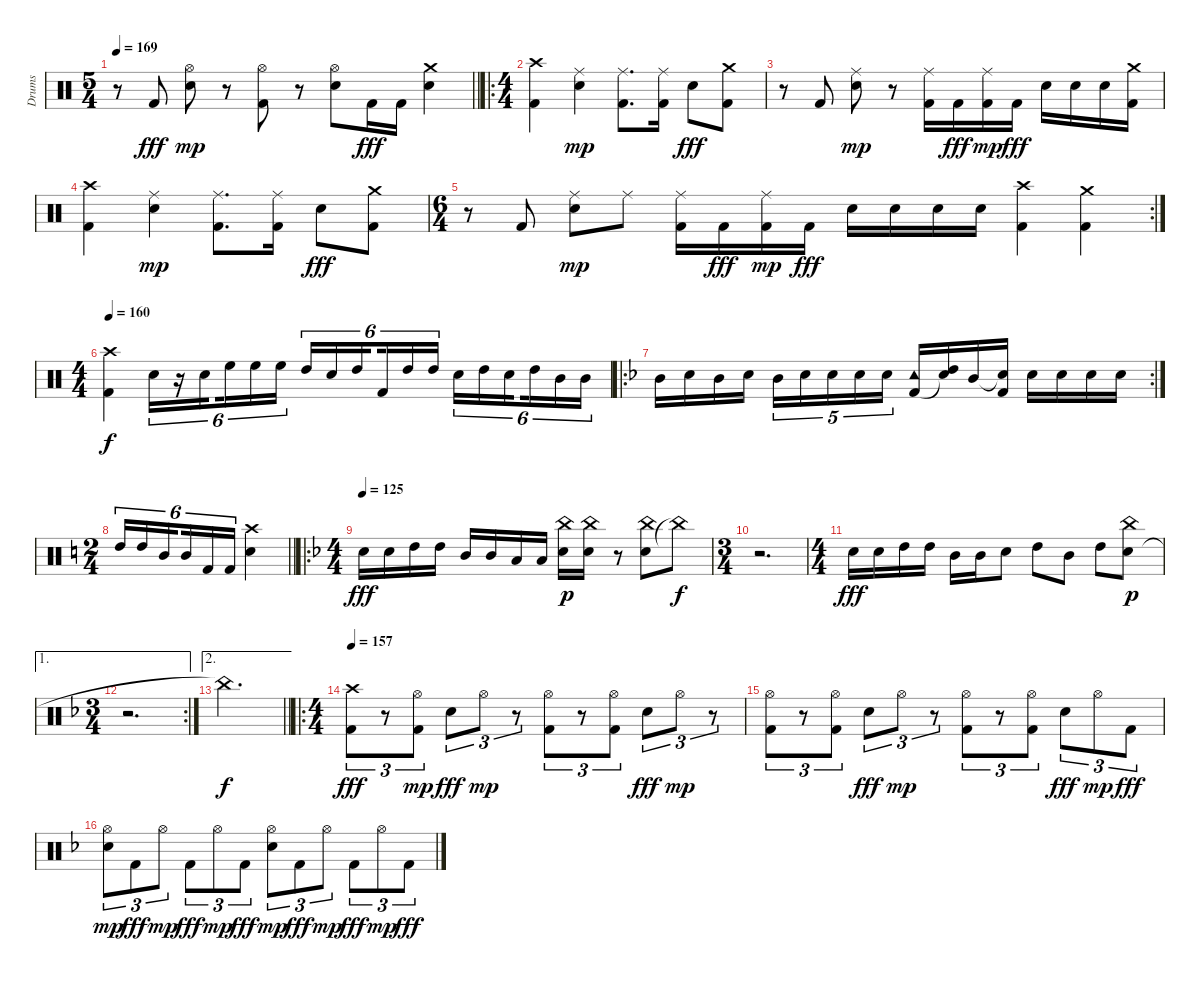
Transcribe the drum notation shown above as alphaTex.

\track ("Drums" "Drums") {instrument percussion}
\staff {score}
\articulation defaults
\ts (5 4)
\tempo 169
\clef neutral
\barLineRight lightlight
\ks c
r.8{dy fff} "Kick (hit) 2".8 ("Electric Snare (hit)" "Hi-Hat (open)").8{dy mp} r.8 ("Kick (hit) 2" "Hi-Hat (open)").8 r.8 ("Electric Snare (hit)" "Hi-Hat (open)").8 "Kick (hit) 2".16{dy fff} "Kick (hit) 2".16 ("Electric Snare (hit)" "Crash medium (hit)").4 |
\ro
\ts (4 4)
("Kick (hit) 2" "Crash high (hit)").4{volume 12} ("Electric Snare (hit)" "Ride (middle)").4{dy mp} ("Kick (hit) 2" "Ride (middle)").8{d} ("Kick (hit) 2" "Ride (middle)").16 "Electric Snare (hit)".8{dy fff} ("Kick (hit) 2" "Crash medium (hit)").8 |
r.8 "Kick (hit) 2".8 ("Electric Snare (hit)" "Ride (middle)").8{dy mp} r.8 ("Kick (hit) 2" "Ride (middle)").16 "Kick (hit) 2".16{dy fff} ("Kick (hit) 2" "Ride (middle)").16{dy mp} "Kick (hit) 2".16{dy fff} "Electric Snare (hit)".16 "Electric Snare (hit)".16 "Electric Snare (hit)".16 ("Kick (hit) 2" "Crash medium (hit)").16 |
("Kick (hit) 2" "Crash high (hit)").4 ("Electric Snare (hit)" "Ride (middle)").4{dy mp} ("Kick (hit) 2" "Ride (middle)").8{d} ("Kick (hit) 2" "Ride (middle)").16 "Electric Snare (hit)".8{dy fff} ("Kick (hit) 2" "Crash medium (hit)").8 |
\rc 2
\ts (6 4)
r.8 "Kick (hit) 2".8 ("Electric Snare (hit)" "Ride (middle)").8{dy mp} "Ride (middle)".8 ("Kick (hit) 2" "Ride (middle)").16 "Kick (hit) 2".16{dy fff} ("Kick (hit) 2" "Ride (middle)").16{dy mp} "Kick (hit) 2".16{dy fff} "Electric Snare (hit)".16 "Electric Snare (hit)".16 "Electric Snare (hit)".16 "Electric Snare (hit)".16 ("Kick (hit) 2" "Crash high (hit)").4 ("Kick (hit) 2" "Crash medium (hit)").4 |
\ts (4 4)
\tempo 160
("Crash high (hit)" "Kick (hit) 2").4{dy f} "Snare (hit) 2".16{tu (6 4)} r.16{tu (6 4)} "Snare (hit) 2".16{tu (6 4) beam splitsecondary} "High Floor Tom (hit)".16{tu (6 4)} "High Floor Tom (hit)".16{tu (6 4)} "High Floor Tom (hit)".16{tu (6 4)} "High Tom (hit)".16{tu (6 4)} "Snare (hit) 2".16{tu (6 4)} "High Tom (hit)".16{tu (6 4) beam splitsecondary} "Kick (hit) 2".16{tu (6 4)} "High Tom (hit)".16{tu (6 4)} "High Tom (hit)".16{tu (6 4)} "Snare (hit) 2".16{tu (6 4)} "High Tom (hit)".16{tu (6 4)} "Snare (hit) 2".16{tu (6 4) beam splitsecondary} "High Tom (hit)".16{tu (6 4)} "Mid Tom (hit)".16{tu (6 4)} "Mid Tom (hit)".16{tu (6 4)} |
\ro
\rc 2
\ks f "Mid Tom (hit)".16 "Snare (hit) 2".16 "Mid Tom (hit)".16 "Snare (hit) 2".16 "Mid Tom (hit)".16{tu (5 4)} "Snare (hit) 2".16{tu (5 4)} "Snare (hit) 2".16{tu (5 4)} "Snare (hit) 2".16{tu (5 4)} "Snare (hit) 2".16{tu (5 4)}
("Tambourine (hit)" "Kick (hit) 2").16 ("High Tom (hit)" "Snare (hit)"{t}).16 "Mid Tom (hit)".16 ("Snare (hit)"{t} "Kick (hit) 2").16 "Snare (hit) 2".16 "Snare (hit) 2".16 "Snare (hit) 2".16 "Snare (hit) 2".16 |
\ts (2 4)
\barLineRight lightlight
\ks c "High Tom (hit)".16{tu (6 4)} "High Tom (hit)".16{tu (6 4)} "Mid Tom (hit)".16{tu (6 4) beam splitsecondary} "Mid Tom (hit)".16{tu (6 4)} "Kick (hit) 2".16{tu (6 4)} "Kick (hit) 2".16{tu (6 4)}
("Crash high (hit)" "Snare (hit) 2").4 |
\ro
\ts (4 4)
\tempo 125
\ks f "Electric Snare (hit)".16{dy fff} "Electric Snare (hit)".16 "High Tom (hit)".16 "High Tom (hit)".16 "Mid Tom (hit)".16 "Mid Tom (hit)".16 "Low Tom (hit)".16 "Low Tom (hit)".16
("Electric Snare (hit)" "China (hit)").16{dy p} ("Electric Snare (hit)" "China (hit)").16 r.8 ("Electric Snare (hit)" "China (hit)").8 "China (hit)"{t}.8{dy f} |
\ts (3 4)
r.2{d} |
\ts (4 4)
"Electric Snare (hit)".16{dy fff} "Electric Snare (hit)".16 "High Tom (hit)".16 "High Tom (hit)".16 "Mid Tom (hit)".16 "Mid Tom (hit)".16 "Electric Snare (hit)".8 "High Tom (hit)".8 "Mid Tom (hit)".8 "High Tom (hit)".8 ("Electric Snare (hit)" "China (hit)").8{dy p} |
\ae 1
\rc 2
\ts (3 4)
r.2{d} |
\ae 2
\barLineRight lightlight "China (hit)"{t}.2{d dy f}
|
\ro
\ts (4 4)
\tempo 157
("Kick (hit) 2" "Crash high (hit)").8{tu (3 2) dy fff} r.8{tu (3 2)} ("Kick (hit) 2" "Hi-Hat (open)").8{tu (3 2) dy mp} "Electric Snare (hit)".8{tu (3 2) dy fff} "Hi-Hat (open)".8{tu (3 2) dy mp} r.8{tu (3 2)} ("Kick (hit) 2" "Hi-Hat (open)").8{tu (3 2)} r.8{tu (3 2)} ("Kick (hit) 2" "Hi-Hat (open)").8{tu (3 2)} "Electric Snare (hit)".8{tu (3 2) dy fff} "Hi-Hat (open)".8{tu (3 2) dy mp} r.8{tu (3 2)} |
("Kick (hit) 2" "Hi-Hat (open)").8{tu (3 2)} r.8{tu (3 2)} ("Kick (hit) 2" "Hi-Hat (open)").8{tu (3 2)} "Electric Snare (hit)".8{tu (3 2) dy fff} "Hi-Hat (open)".8{tu (3 2) dy mp} r.8{tu (3 2)} ("Kick (hit) 2" "Hi-Hat (open)").8{tu (3 2)} r.8{tu (3 2)} ("Kick (hit) 2" "Hi-Hat (open)").8{tu (3 2)} "Electric Snare (hit)".8{tu (3 2) dy fff} "Hi-Hat (open)".8{tu (3 2) dy mp} "Kick (hit) 2".8{tu (3 2) dy fff} |
("Electric Snare (hit)" "Hi-Hat (open)").8{tu (3 2) dy mp} "Kick (hit) 2".8{tu (3 2) dy fff} "Hi-Hat (open)".8{tu (3 2) dy mp} "Kick (hit) 2".8{tu (3 2) dy fff} "Hi-Hat (open)".8{tu (3 2) dy mp} "Kick (hit) 2".8{tu (3 2) dy fff} ("Electric Snare (hit)" "Hi-Hat (open)").8{tu (3 2) dy mp} "Kick (hit) 2".8{tu (3 2) dy fff} "Hi-Hat (open)".8{tu (3 2) dy mp} "Kick (hit) 2".8{tu (3 2) dy fff} "Hi-Hat (open)".8{tu (3 2) dy mp} "Kick (hit) 2".8{tu (3 2) dy fff}
